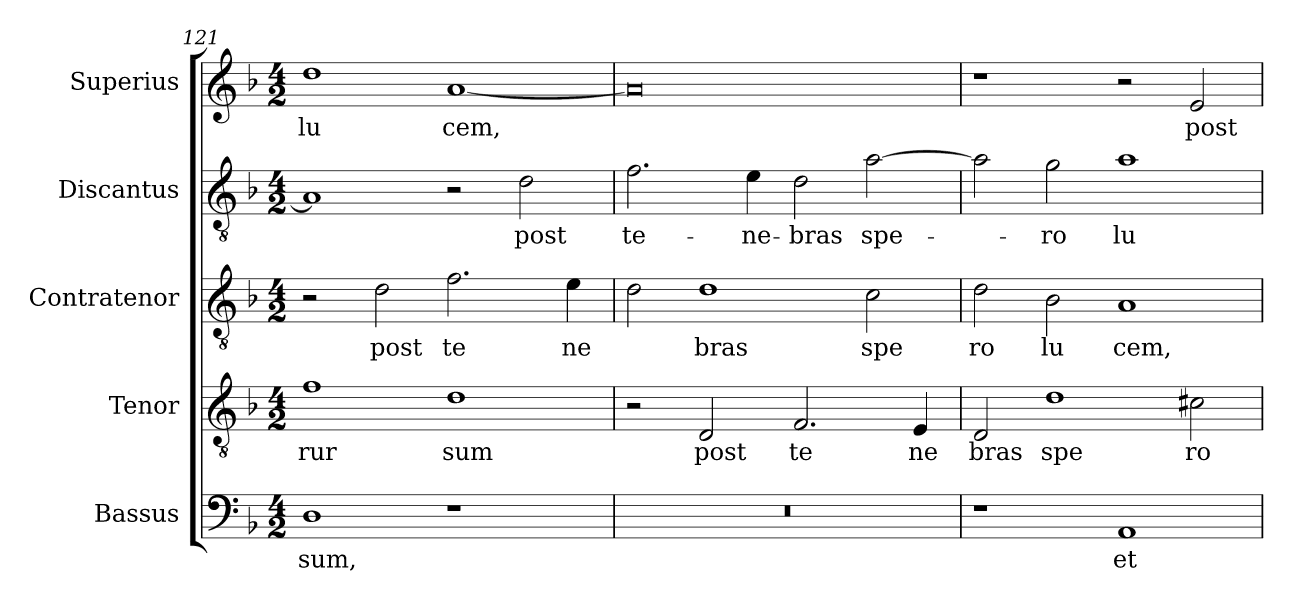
**kern	**text	**kern	**text	**kern	**text	**kern	**text	**kern	**text
*part5	*part5	*part4	*part4	*part3	*part3	*part2	*part2	*part1	*part1
*staff5	*staff5	*staff4	*staff4	*staff3	*staff3	*staff2	*staff2	*staff1	*staff1
*I"Bassus	*	*I"Tenor	*	*I"Contratenor	*	*I"Discantus	*	*I"Superius	*
*clefF4	*	*clefGv2	*	*clefGv2	*	*clefGv2	*	*clefG2	*
*ITrd-3c-5	*	*ITrd-3c-5	*	*ITrd-3c-5	*	*ITrd-3c-5	*	*	*
*k[b-e-]	*	*k[b-e-]	*	*k[b-e-]	*	*k[b-e-]	*	*k[b-]	*
*B-:	*	*B-:	*	*B-:	*	*B-:	*	*F:	*
*M4/2	*	*M4/2	*	*M4/2	*	*M4/2	*	*M4/2	*
=121	=121	=121	=121	=121	=121	=121	=121	=121	=121
!	!LO:LY:b:cj	!	!LO:LY:b:cj	!	!	!	!	!	!LO:LY:b:cj
1G	sum,	1b-	rur	2r	.	1d]	.	1dd	lu
!	!	!	!	!	!LO:LY:b:cj	!	!	!	!
.	.	.	.	2g\	post	.	.	.	.
!	!	!	!LO:LY:b:cj	!	!LO:LY:b:cj	!	!	!	!LO:LY:b
1r	.	1g	sum	2.b-\	te	2r	.	[<1a	cem,
!	!	!	!	!	!	!	!LO:LY:b:cj	!	!
.	.	.	.	.	.	2g\	post	.	.
!	!	!	!	!	!LO:LY:b:cj	!	!	!	!
.	.	.	.	4a\	ne	.	.	.	.
=122	=122	=122	=122	=122	=122	=122	=122	=122	=122
!	!	!	!	!	!	!	!LO:LY:b:cj	!	!
0r	.	2r	.	2g\	.	2.b-\	te-	0a]	.
!	!	!	!LO:LY:b:cj	!	!LO:LY:b:cj	!	!	!	!
.	.	2G/	post	1g	bras	.	.	.	.
!	!	!	!	!	!	!	!LO:LY:b:cj	!	!
.	.	.	.	.	.	4a\	-ne-	.	.
!	!	!	!LO:LY:b:cj	!	!	!	!LO:LY:b:cj	!	!
.	.	2.B-/	te	.	.	2g\	-bras	.	.
!	!	!	!	!	!LO:LY:b:cj	!	!LO:LY:b	!	!
.	.	.	.	2f\	spe	[>2dd\	spe-	.	.
!	!	!	!LO:LY:b:cj	!	!	!	!	!	!
.	.	4A/	ne	.	.	.	.	.	.
=123	=123	=123	=123	=123	=123	=123	=123	=123	=123
!	!	!	!LO:LY:b:cj	!	!LO:LY:b:cj	!	!	!	!
1r	.	2G/	bras	2g\	ro	2dd\]	.	1r	.
!	!	!	!LO:LY:b:cj	!	!LO:LY:b:cj	!	!LO:LY:b:cj	!	!
.	.	1g	spe	2e-\	lu	2cc\	-ro	.	.
!	!LO:LY:b:cj	!	!	!	!LO:LY:b:cj	!	!LO:LY:b:cj	!	!
1D	et	.	.	1d	cem,	1dd	lu-	2r	.
!	!	!	!LO:LY:b:cj	!	!	!	!	!	!LO:LY:b:cj
.	.	2f#X\	ro	.	.	.	.	2e/	post
=	=	=	=	=	=	=	=	=	=
*-	*-	*-	*-	*-	*-	*-	*-	*-	*-
